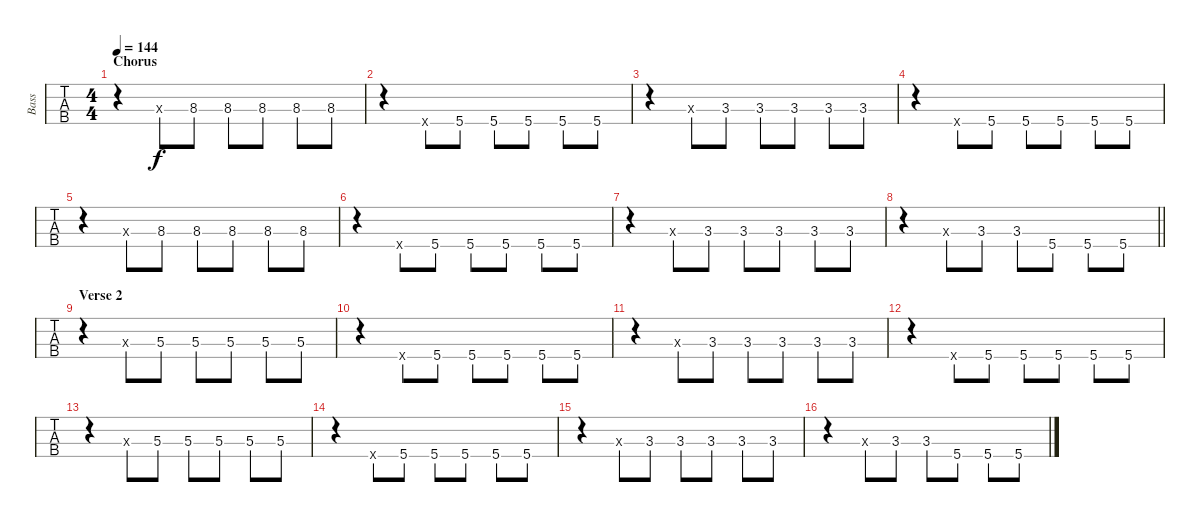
\track ("Bass" "Bass") {instrument electricbasspick}
\staff {tabs}
\tuning (G2 D2 A1 E1) {hide}
\ts (4 4)
\section ("" "Chorus")
\tempo 144
\clef f4
\ks c
r.4{dy f} 0.3{x}.8 8.3.8 8.3.8 8.3.8 8.3.8 8.3.8 |
r.4 0.4{x}.8 5.4.8 5.4.8 5.4.8 5.4.8 5.4.8 |
r.4 0.3{x}.8 3.3.8 3.3.8 3.3.8 3.3.8 3.3.8 |
r.4 0.4{x}.8 5.4.8 5.4.8 5.4.8 5.4.8 5.4.8 |
r.4 0.3{x}.8 8.3.8 8.3.8 8.3.8 8.3.8 8.3.8 |
r.4 0.4{x}.8 5.4.8 5.4.8 5.4.8 5.4.8 5.4.8 |
r.4 0.3{x}.8 3.3.8 3.3.8 3.3.8 3.3.8 3.3.8 |
\barLineRight lightlight
r.4 0.3{x}.8 3.3.8 3.3.8 5.4.8 5.4.8 5.4.8 |
\section ("" "Verse 2")
r.4 0.3{x}.8 5.3.8 5.3.8 5.3.8 5.3.8 5.3.8 |
r.4 0.4{x}.8 5.4.8 5.4.8 5.4.8 5.4.8 5.4.8 |
r.4 0.3{x}.8 3.3.8 3.3.8 3.3.8 3.3.8 3.3.8 |
r.4 0.4{x}.8 5.4.8 5.4.8 5.4.8 5.4.8 5.4.8 |
r.4 0.3{x}.8 5.3.8 5.3.8 5.3.8 5.3.8 5.3.8 |
r.4 0.4{x}.8 5.4.8 5.4.8 5.4.8 5.4.8 5.4.8 |
r.4 0.3{x}.8 3.3.8 3.3.8 3.3.8 3.3.8 3.3.8 |
r.4 0.3{x}.8 3.3.8 3.3.8 5.4.8 5.4.8 5.4.8
